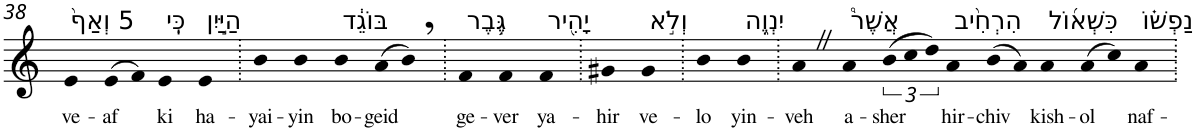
**kern	**text
*part1	*part1
*staff1	*staff1
*I"Piano	*
*I'Pno	*
!!LO:PB:g=z
*clefG2	*
*k[]	*
=38	=38
!LO:TX:a:t=5 וְאַף֙	!
!	!LO:LY:b
4e	ve-
!	!LO:LY:b
(>8e	-af
8f)	.
!LO:TX:a:t=כִּֽי	!
!	!LO:LY:b
4e	ki
!LO:TX:a:t=הַיַּ֣יִן	!
!	!LO:LY:b
4e	ha-
=39.	=39.
!	!LO:LY:b
4b	-yai-
!	!LO:LY:b
4b	-yin
!LO:TX:a:t=בּוֹגֵ֔ד	!
!	!LO:LY:b
4b	bo-
!	!LO:LY:b
(>8a	-geid
8b,)	.
=40.	=40.
!LO:TX:a:t=גֶּ֥בֶר	!
!	!LO:LY:b
4f	ge-
!	!LO:LY:b
4f	-ver
!LO:TX:a:t=יָהִ֖יר	!
!	!LO:LY:b
4f	ya-
=41.	=41.
!	!LO:LY:b
4g#X	-hir
!LO:TX:a:t=וְלֹ֣א	!
!	!LO:LY:b
4g#	ve-
=42.	=42.
!	!LO:LY:b
4b	-lo
!LO:TX:a:t=יִנְוֶ֑ה	!
!	!LO:LY:b
4b	yin-
=43.	=43.
!	!LO:LY:b
4aZ	-veh
!LO:TX:a:t=אֲשֶׁר֩	!
!	!LO:LY:b
4a	a-
!	!LO:LY:b
(>12b	-sher
12cc	.
12dd)	.
!LO:TX:a:t=הִרְחִ֨יב	!
!	!LO:LY:b
4a	hir-
!	!LO:LY:b
(>8b	-chiv
8a)	.
!LO:TX:a:t=כִּשְׁא֜וֹל	!
!	!LO:LY:b
4a	kish-
!	!LO:LY:b
(>8a	-ol
8cc)	.
!LO:TX:a:t=נַפְשׁ֗וֹ	!
!	!LO:LY:b
4a	naf-
=.	=.
*-	*-
